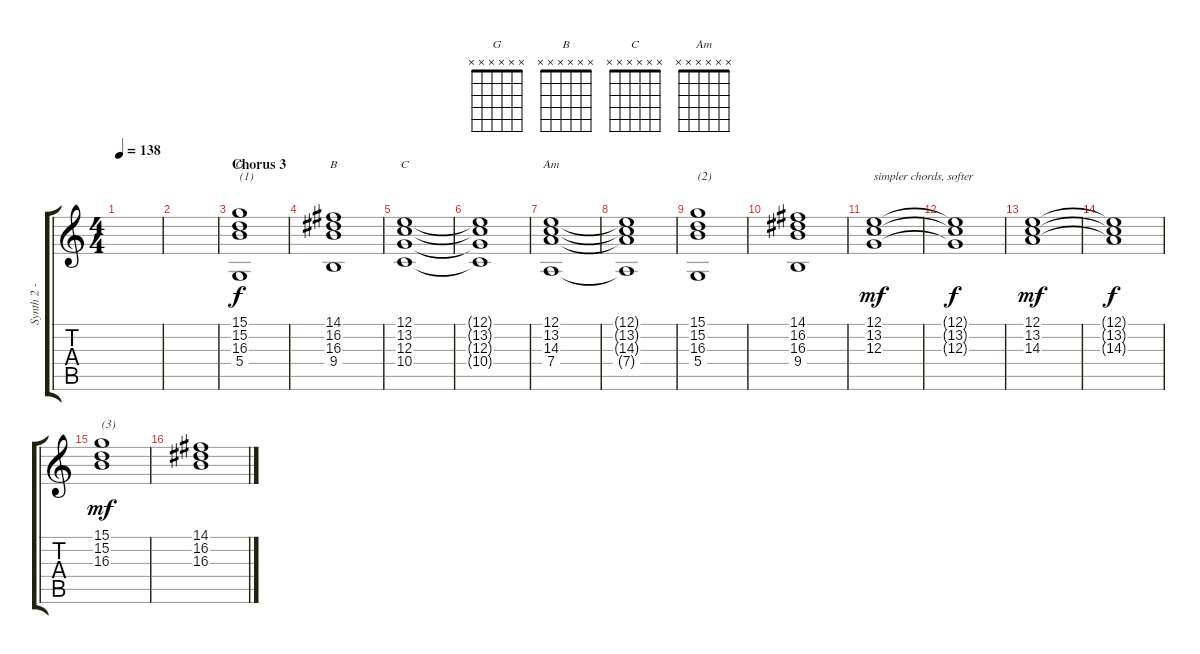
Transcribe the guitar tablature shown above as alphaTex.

\track ("Synth 2 - strings chords" "Synth 2 - ") {instrument synthstrings1}
\staff {score tabs}
\tuning (E4 B3 G3 D3 A2 E2) {hide}
\chord ("G" x x x x x x)
\chord ("B" x x x x x x)
\chord ("C" x x x x x x)
\chord ("Am" x x x x x x)
\ts (4 4)
\tempo 138
\clef g2
\ks c
|
|
\section ("" "Chorus 3")
(15.1 15.2 16.3 5.4).1{ch "G" txt "(1)"} |
(14.1 16.2 16.3 9.4).1{ch "B"} |
(12.1 13.2 12.3 10.4).1{ch "C"} |
(12.1{t} 13.2{t} 12.3{t} 10.4{t}).1 |
(12.1 13.2 14.3 7.4).1{ch "Am"} |
(12.1{t} 13.2{t} 14.3{t} 7.4{t}).1 |
(15.1 15.2 16.3 5.4).1{txt "(2)"} |
(14.1 16.2 16.3 9.4).1 |
(12.1 13.2 12.3).1{txt "simpler chords, softer" dy mf} |
(12.1{t} 13.2{t} 12.3{t}).1{dy f} |
(12.1 13.2 14.3).1{dy mf} |
(12.1{t} 13.2{t} 14.3{t}).1{dy f} |
(15.1 15.2 16.3).1{txt "(3)" dy mf} |
(14.1 16.2 16.3).1
